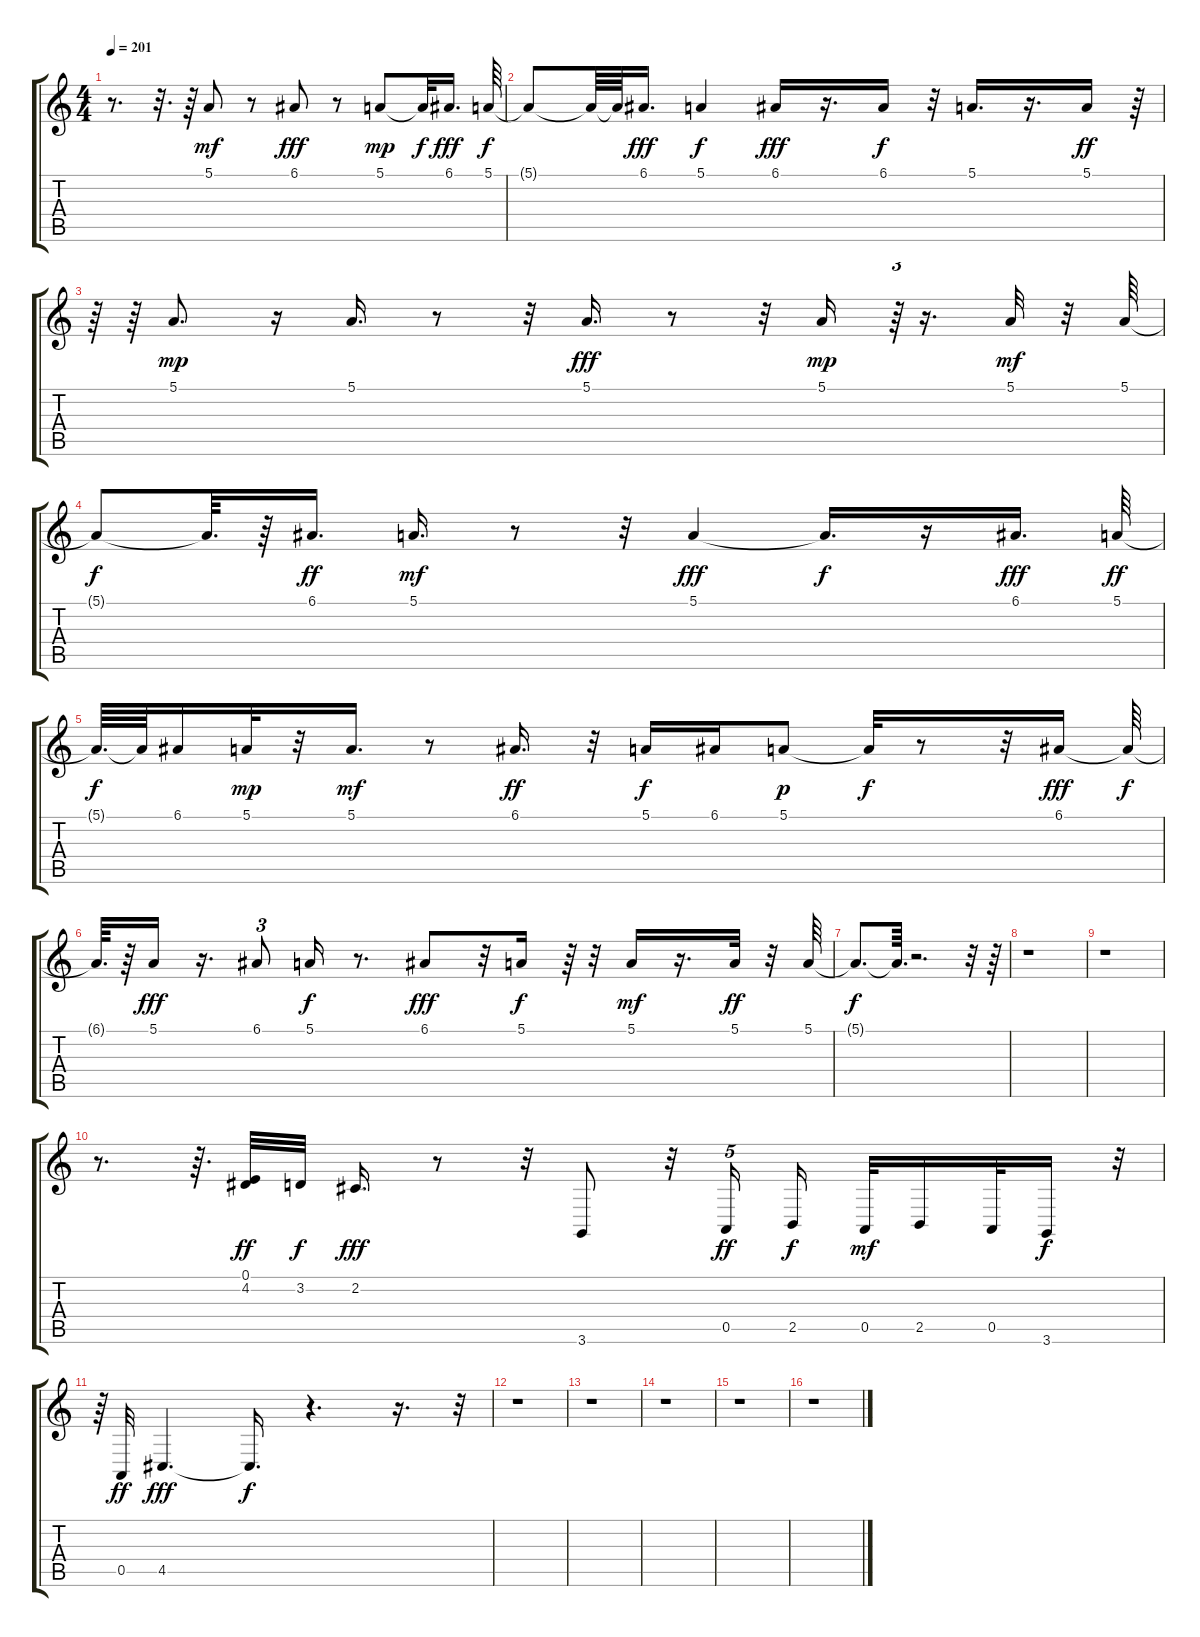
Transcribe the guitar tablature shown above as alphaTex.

\track "" {instrument acousticgrandpiano}
\staff {score tabs}
\tuning (E4 B3 G3 D3 A2 E2) {hide}
\ts (4 4)
\tempo 201
\clef g2
\ks c
r.8{d dy f} r.32{d} r.64 5.1.8{dy mf} r.8 6.1.8{dy fff} r.8 5.1.8{dy mp} 5.1{t}.32{dy f} 6.1.16{d dy fff} 5.1.64{dy f} |
5.1{t}.8 5.1{t}.64 5.1{t}.64 6.1.16{d dy fff} 5.1.4{dy f} 6.1.16{dy fff} r.16{d} 6.1.16{dy f} r.32 5.1.16{d} r.16{d} 5.1.16{dy ff} r.64 |
r.64 r.64 5.1.8{d dy mp} r.16 5.1.16{d} r.8 r.32 5.1.16{d dy fff} r.8 r.32 5.1.16{dy mp} r.64{tu (3 2)} r.16{d} 5.1.32{dy mf} r.32 5.1.64 |
5.1{t}.8{dy f} 5.1{t}.64{d} r.64 6.1.16{d dy ff} 5.1.16{d dy mf} r.8 r.32 5.1.4{dy fff} 5.1{t}.16{d dy f} r.16 6.1.16{d dy fff} 5.1.64{dy ff} |
5.1{t}.64{d dy f} 5.1{t}.64 6.1.16 5.1.32{dy mp} r.32 5.1.16{d dy mf} r.8 6.1.16{d dy ff} r.32 5.1.16{dy f} 6.1.16 5.1.8{dy p} 5.1{t}.32{dy f} r.8 r.32 6.1.16{dy fff} 6.1{t}.64{dy f} |
6.1{t}.64{d} r.64 5.1.16{dy fff} r.16{d} 6.1.8{tu (3 2)} 5.1.16{dy f} r.8{d} 6.1.8{dy fff} r.32 5.1.16{dy f} r.64 r.32 5.1.16{dy mf} r.16{d} 5.1.32{dy ff} r.32 5.1.64 |
5.1{t}.8{d dy f} 5.1{t}.64{d} r.2{d} r.32 r.64 |
r.1 |
r.1 |
r.8{d} r.64{d} (0.1 4.2).32{dy ff} 3.2.32{dy f} 2.2.16{d dy fff} r.8 r.32 3.6.8 r.32 0.5.16{tu (5 4) dy ff} 2.5.16{dy f} 0.5.32{dy mf} 2.5.16 0.5.32 3.6.16{dy f} r.32{tu (3 2)} |
r.64{tu (3 2)} 0.5.32{dy ff} 4.5.4{d dy fff} 4.5{t}.16{d dy f} r.4{d} r.16{d} r.32{tu (3 2)} |
r.1 |
r.1 |
r.1 |
r.1 |
r.1
